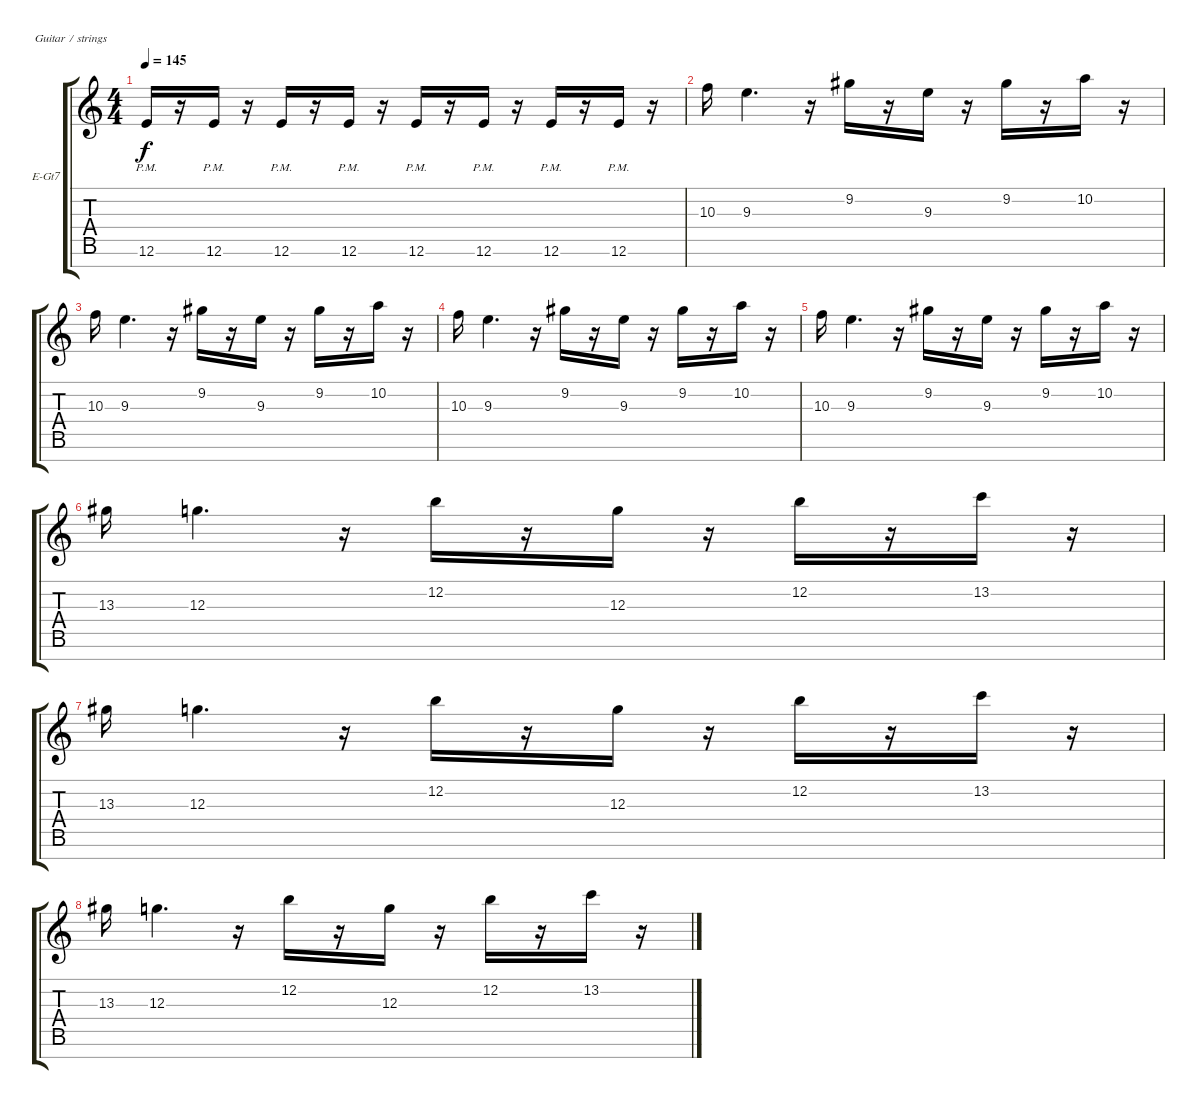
\defaultSystemsLayout 4
\bracketExtendMode groupsimilarinstruments
\firstSystemTrackNameOrientation horizontal
\otherSystemsTrackNameOrientation horizontal
\track ("Electric Guitar" "E-Gt7") {instrument overdrivenguitar}
\staff {score tabs}
\tuning (E4 B3 G3 D3 A2 E2 B1)
\ts (4 4)
\tempo 145
\clef g2
\ks c
12.6{pm}.16{dy f} r.16 12.6{pm}.16 r.16 12.6{pm}.16 r.16 12.6{pm}.16 r.16 12.6{pm}.16 r.16 12.6{pm}.16 r.16 12.6{pm}.16 r.16 12.6{pm}.16 r.16 |
10.3.16 9.3.4{d} r.16 9.2.16 r.16 9.3.16 r.16 9.2.16 r.16 10.2.16 r.16 |
10.3.16 9.3.4{d} r.16 9.2.16 r.16 9.3.16 r.16 9.2.16 r.16 10.2.16 r.16 |
10.3.16 9.3.4{d} r.16 9.2.16 r.16 9.3.16 r.16 9.2.16 r.16 10.2.16 r.16 |
10.3.16 9.3.4{d} r.16 9.2.16 r.16 9.3.16 r.16 9.2.16 r.16 10.2.16 r.16 |
13.3.16 12.3.4{d} r.16 12.2.16 r.16 12.3.16 r.16 12.2.16 r.16 13.2.16 r.16 |
13.3.16 12.3.4{d} r.16 12.2.16 r.16 12.3.16 r.16 12.2.16 r.16 13.2.16 r.16 |
13.3.16 12.3.4{d} r.16 12.2.16 r.16 12.3.16 r.16 12.2.16 r.16 13.2.16 r.16
